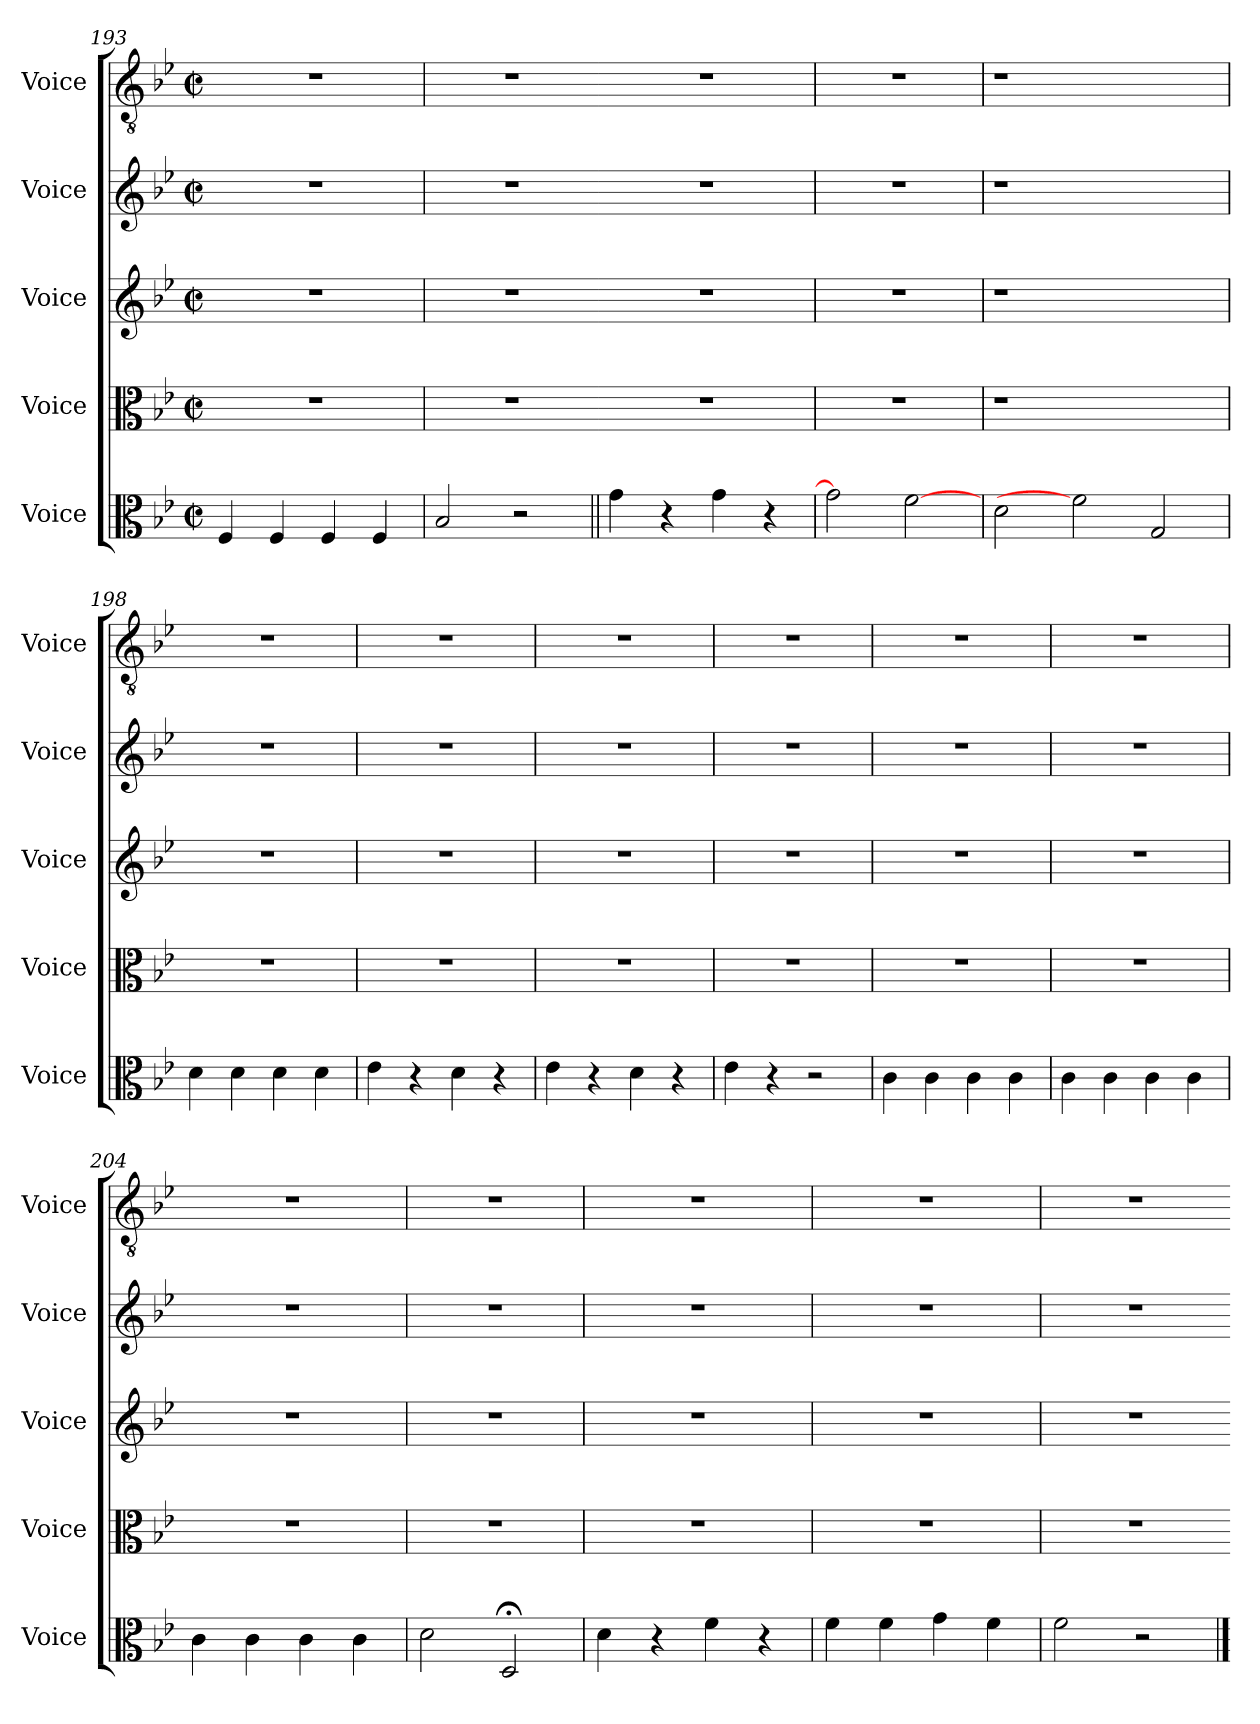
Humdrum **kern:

**kern	**kern	**kern	**kern	**kern
*part5	*part4	*part3	*part2	*part1
*staff5	*staff4	*staff3	*staff2	*staff1
*I"Voice	*I"Voice	*I"Voice	*I"Voice	*I"Voice
*I'Voice	*I'Voice	*I'Voice	*I'Voice	*I'Voice
!!LO:LB:g=z
*clefC3	*clefC3	*clefG2	*clefG2	*clefGv2
*k[b-e-]	*k[b-e-]	*k[b-e-]	*k[b-e-]	*k[b-e-]
*M2/2	*M2/2	*M2/2	*M2/2	*M2/2
*met(c|)	*met(c|)	*met(c|)	*met(c|)	*met(c|)
=193	=193	=193	=193	=193
4F/	1r	1r	1r	1r
4F/	.	.	.	.
4F/	.	.	.	.
4F/	.	.	.	.
=194	=194	=194	=194	=194
2B-/	1r	1r	1r	1r
2r	.	.	.	.
=195||	=195	=195	=195	=195
4g\	1r	1r	1r	1r
4r	.	.	.	.
4g\	.	.	.	.
4r	.	.	.	.
=196	=196	=196	=196	=196
2g\]	1r	1r	1r	1r
[2f	.	.	.	.
!!LO:LB:g=z
=197	=197	=197	=197	=197
2d\	1r	1r	1r	1r
2f]	.	.	.	.
2G/	2ryy	2ryy	2ryy	2ryy
=198	=198	=198	=198	=198
4d\	1r	1r	1r	1r
4d\	.	.	.	.
4d\	.	.	.	.
4d\	.	.	.	.
=199	=199	=199	=199	=199
4e-\	1r	1r	1r	1r
4r	.	.	.	.
4d\	.	.	.	.
4r	.	.	.	.
!!LO:LB:g=z
=200	=200	=200	=200	=200
4e-\	1r	1r	1r	1r
4r	.	.	.	.
4d\	.	.	.	.
4r	.	.	.	.
=201	=201	=201	=201	=201
4e-\	1r	1r	1r	1r
4r	.	.	.	.
2r	.	.	.	.
=202	=202	=202	=202	=202
4c\	1r	1r	1r	1r
4c\	.	.	.	.
4c\	.	.	.	.
4c\	.	.	.	.
=203	=203	=203	=203	=203
4c\	1r	1r	1r	1r
4c\	.	.	.	.
4c\	.	.	.	.
4c\	.	.	.	.
=204	=204	=204	=204	=204
4c\	1r	1r	1r	1r
4c\	.	.	.	.
4c\	.	.	.	.
4c\	.	.	.	.
!!LO:LB:g=z
=205	=205	=205	=205	=205
2d\	1r	1r	1r	1r
2D;</	.	.	.	.
=206	=206	=206	=206	=206
4d\	1r	1r	1r	1r
4r	.	.	.	.
4f\	.	.	.	.
4r	.	.	.	.
=207	=207	=207	=207	=207
4f\	1r	1r	1r	1r
4f\	.	.	.	.
4g\	.	.	.	.
4f\	.	.	.	.
=208	=208	=208	=208	=208
2f\	1r	1r	1r	1r
2r	.	.	.	.
==	=	=	=	=
*-	*-	*-	*-	*-
